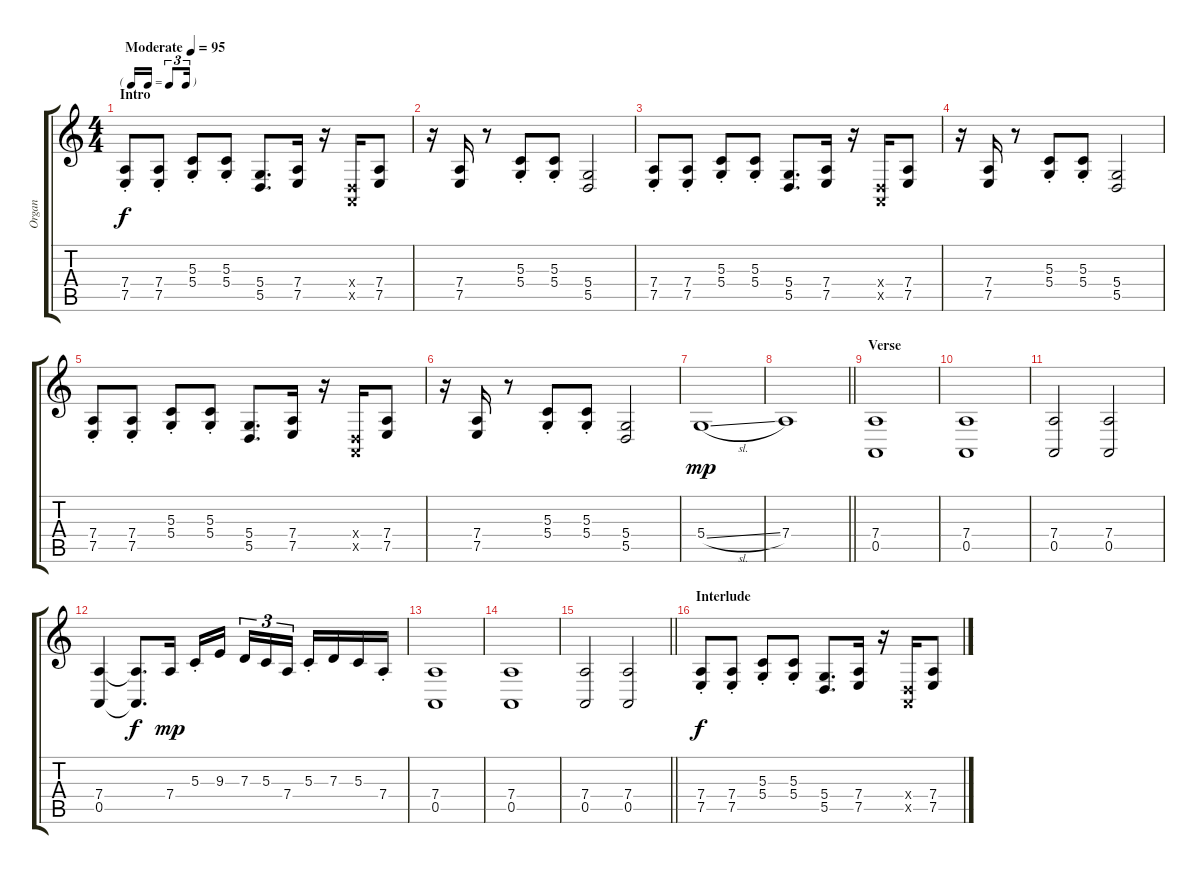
\track ("Organ" "Organ") {instrument drawbarorgan}
\staff {score tabs}
\tuning (E4 B3 G3 D3 A2 E2) {hide}
\ts (4 4)
\tf triplet16th
\section ("" "Intro")
\tempo (95 "Moderate")
\clef g2
\ks c
(7.4{st} 7.5{st}).8{dy f instrument drawbarorgan} (7.4{st} 7.5{st}).8 (5.3{st} 5.4{st}).8 (5.3{st} 5.4{st}).8 (5.4 5.5).8{d} (7.4 7.5).16 r.16 (0.4{x} 0.5{x}).16 (7.4 7.5).8 |
r.16 (7.4 7.5).16 r.8 (5.3{st} 5.4{st}).8 (5.3{st} 5.4{st}).8 (5.4 5.5).2 |
(7.4{st} 7.5{st}).8 (7.4{st} 7.5{st}).8 (5.3{st} 5.4{st}).8 (5.3{st} 5.4{st}).8 (5.4 5.5).8{d} (7.4 7.5).16 r.16 (0.4{x} 0.5{x}).16 (7.4 7.5).8 |
r.16 (7.4 7.5).16 r.8 (5.3{st} 5.4{st}).8 (5.3{st} 5.4{st}).8 (5.4 5.5).2 |
(7.4{st} 7.5{st}).8 (7.4{st} 7.5{st}).8 (5.3{st} 5.4{st}).8 (5.3{st} 5.4{st}).8 (5.4 5.5).8{d} (7.4 7.5).16 r.16 (0.4{x} 0.5{x}).16 (7.4 7.5).8 |
r.16 (7.4 7.5).16 r.8 (5.3{st} 5.4{st}).8 (5.3{st} 5.4{st}).8 (5.4 5.5).2 |
5.4{sl}.1{dy mp} |
\barLineRight lightlight
7.4.1 |
\section ("" "Verse")
(7.4 0.5).1 |
(7.4 0.5).1 |
(7.4 0.5).2 (7.4 0.5).2 |
(7.4 0.5).4 (7.4{t} 0.5{t}).8{d dy f} 7.4.16{dy mp} 5.3{st}.16 9.3.16{beam splitsecondary} 7.3.16{tu (3 2)} 5.3.16{tu (3 2)} 7.4.16{tu (3 2)} 5.3{st}.16 7.3.16 5.3.16 7.4{st}.16 |
(7.4 0.5).1 |
(7.4 0.5).1 |
\barLineRight lightlight
(7.4 0.5).2 (7.4 0.5).2 |
\section ("" "Interlude")
(7.4{st} 7.5{st}).8{dy f} (7.4{st} 7.5{st}).8 (5.3{st} 5.4{st}).8 (5.3{st} 5.4{st}).8 (5.4 5.5).8{d} (7.4 7.5).16 r.16 (0.4{x} 0.5{x}).16 (7.4 7.5).8
